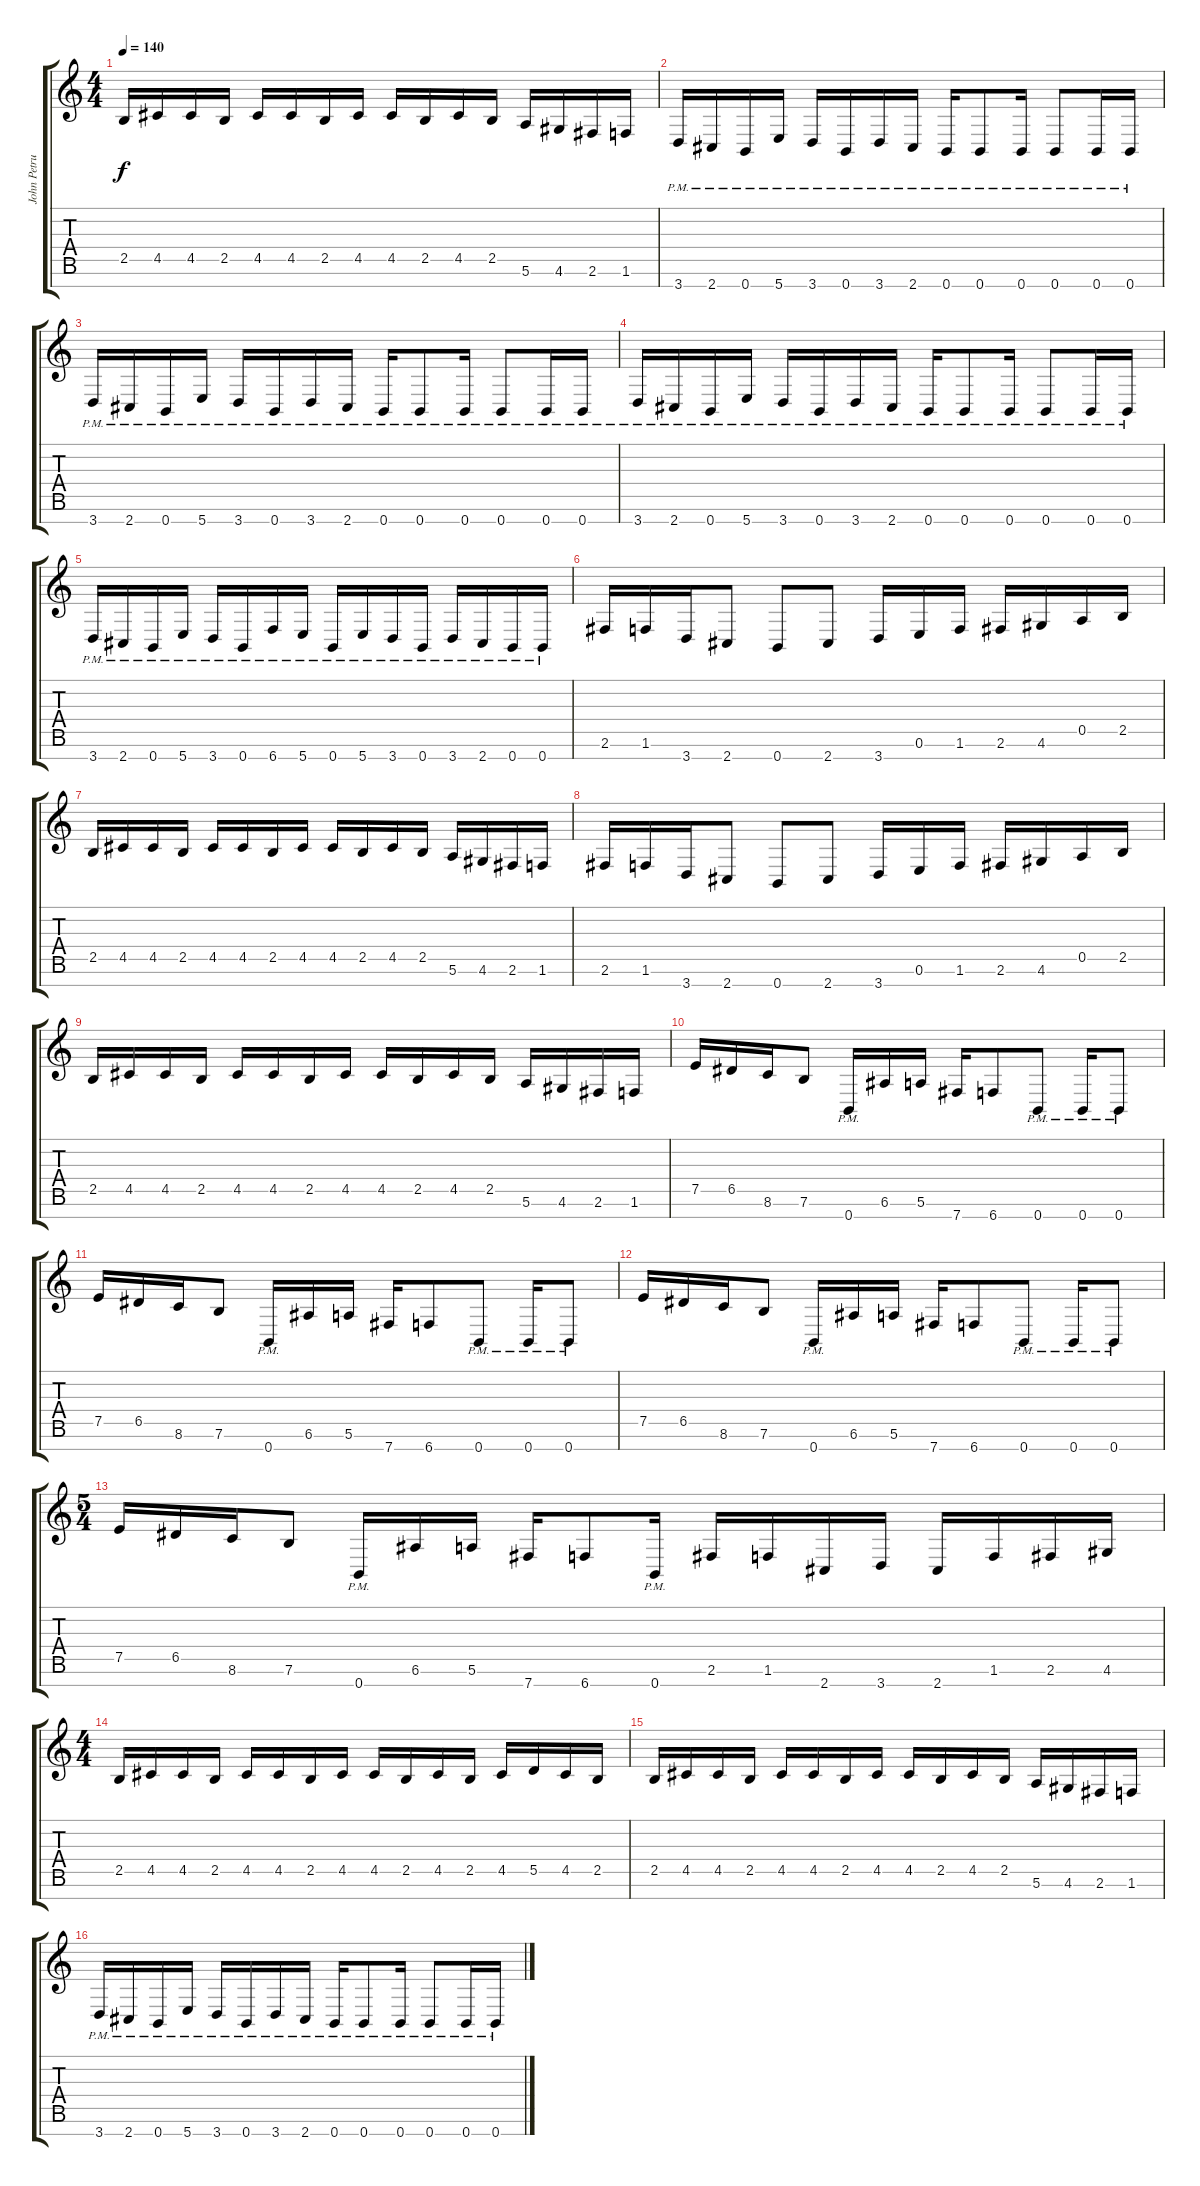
\track ("John Petrucci" "John Petru") {instrument distortionguitar}
\staff {score tabs}
\tuning (E4 B3 G3 D3 A2 E2 B1) {hide}
\ts (4 4)
\tempo 140
\clef g2
\ks c
2.5.16{dy f} 4.5.16 4.5.16 2.5.16 4.5.16 4.5.16 2.5.16 4.5.16 4.5.16 2.5.16 4.5.16 2.5.16 5.6.16 4.6.16 2.6.16 1.6.16 |
3.7{pm}.16{volume 15} 2.7{pm}.16 0.7{pm}.16 5.7{pm}.16 3.7{pm}.16 0.7{pm}.16 3.7{pm}.16 2.7{pm}.16 0.7{pm}.16 0.7{pm}.8 0.7{pm}.16 0.7{pm}.8 0.7{pm}.16 0.7{pm}.16 |
3.7{pm}.16 2.7{pm}.16 0.7{pm}.16 5.7{pm}.16 3.7{pm}.16 0.7{pm}.16 3.7{pm}.16 2.7{pm}.16 0.7{pm}.16 0.7{pm}.8 0.7{pm}.16 0.7{pm}.8 0.7{pm}.16 0.7{pm}.16 |
3.7{pm}.16 2.7{pm}.16 0.7{pm}.16 5.7{pm}.16 3.7{pm}.16 0.7{pm}.16 3.7{pm}.16 2.7{pm}.16 0.7{pm}.16 0.7{pm}.8 0.7{pm}.16 0.7{pm}.8 0.7{pm}.16 0.7{pm}.16 |
3.7{pm}.16 2.7{pm}.16 0.7{pm}.16 5.7{pm}.16 3.7{pm}.16 0.7{pm}.16 6.7{pm}.16 5.7{pm}.16 0.7{pm}.16 5.7{pm}.16 3.7{pm}.16 0.7{pm}.16 3.7{pm}.16 2.7{pm}.16 0.7{pm}.16 0.7{pm}.16 |
2.6.16 1.6.16 3.7.16 2.7.8 0.7.8 2.7.8 3.7.16 0.6.16 1.6.16 2.6.16 4.6.16 0.5.16 2.5.16 |
2.5.16 4.5.16 4.5.16 2.5.16 4.5.16 4.5.16 2.5.16 4.5.16 4.5.16 2.5.16 4.5.16 2.5.16 5.6.16 4.6.16 2.6.16 1.6.16 |
2.6.16 1.6.16 3.7.16 2.7.8 0.7.8 2.7.8 3.7.16 0.6.16 1.6.16 2.6.16 4.6.16 0.5.16 2.5.16 |
2.5.16 4.5.16 4.5.16 2.5.16 4.5.16 4.5.16 2.5.16 4.5.16 4.5.16 2.5.16 4.5.16 2.5.16 5.6.16 4.6.16 2.6.16 1.6.16 |
7.5.16 6.5.16 8.6.16 7.6.8 0.7{pm}.16 6.6.16 5.6.16 7.7.16 6.7.8 0.7{pm}.8 0.7{pm}.16 0.7{pm}.8 |
7.5.16 6.5.16 8.6.16 7.6.8 0.7{pm}.16 6.6.16 5.6.16 7.7.16 6.7.8 0.7{pm}.8 0.7{pm}.16 0.7{pm}.8 |
7.5.16 6.5.16 8.6.16 7.6.8 0.7{pm}.16 6.6.16 5.6.16 7.7.16 6.7.8 0.7{pm}.8 0.7{pm}.16 0.7{pm}.8 |
\ts (5 4)
7.5.16 6.5.16 8.6.16 7.6.8 0.7{pm}.16 6.6.16 5.6.16 7.7.16 6.7.8 0.7{pm}.16 2.6.16 1.6.16 2.7.16 3.7.16 2.7.16 1.6.16 2.6.16 4.6.16 |
\ts (4 4)
2.5.16 4.5.16 4.5.16 2.5.16 4.5.16 4.5.16 2.5.16 4.5.16 4.5.16 2.5.16 4.5.16 2.5.16 4.5.16 5.5.16 4.5.16 2.5.16 |
2.5.16 4.5.16 4.5.16 2.5.16 4.5.16 4.5.16 2.5.16 4.5.16 4.5.16 2.5.16 4.5.16 2.5.16 5.6.16 4.6.16 2.6.16 1.6.16 |
3.7{pm}.16 2.7{pm}.16 0.7{pm}.16 5.7{pm}.16 3.7{pm}.16 0.7{pm}.16 3.7{pm}.16 2.7{pm}.16 0.7{pm}.16 0.7{pm}.8 0.7{pm}.16 0.7{pm}.8 0.7{pm}.16 0.7{pm}.16
